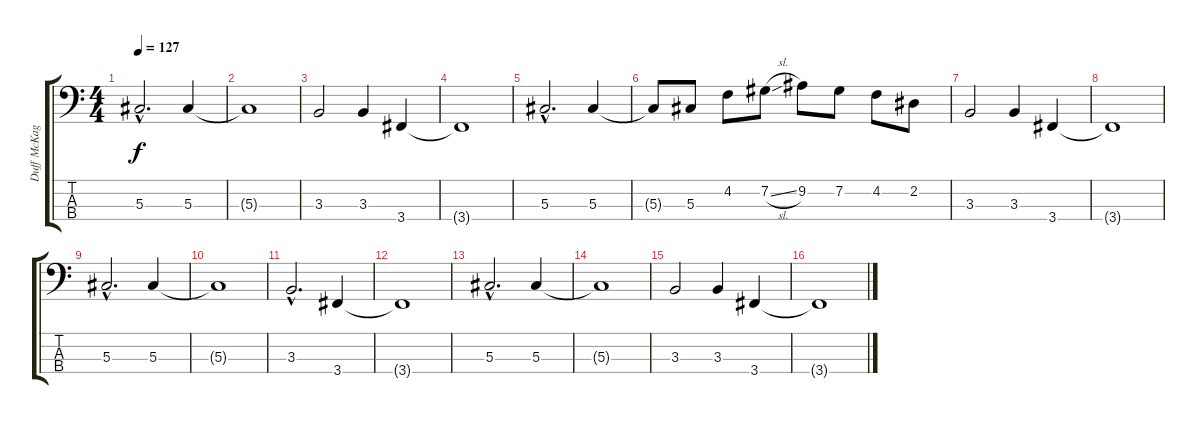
\track ("Duff McKagan" "Duff McKag") {instrument electricbassfinger}
\staff {score tabs}
\tuning (Gb2 Db2 Ab1 Eb1) {hide}
\ts (4 4)
\tempo 127
\clef f4
\ks c
5.3{hac}.2{d dy f} 5.3.4 |
5.3{t}.1 |
3.3.2 3.3.4 3.4.4 |
3.4{t}.1 |
5.3{hac}.2{d} 5.3.4 |
5.3{t}.8 5.3.8 4.2.8 7.2{sl}.8 9.2.8 7.2.8 4.2.8 2.2.8 |
3.3.2 3.3.4 3.4.4 |
3.4{t}.1 |
5.3{hac}.2{d} 5.3.4 |
5.3{t}.1 |
3.3{hac}.2{d} 3.4.4 |
3.4{t}.1 |
5.3{hac}.2{d} 5.3.4 |
5.3{t}.1 |
3.3.2 3.3.4 3.4.4 |
3.4{t}.1
